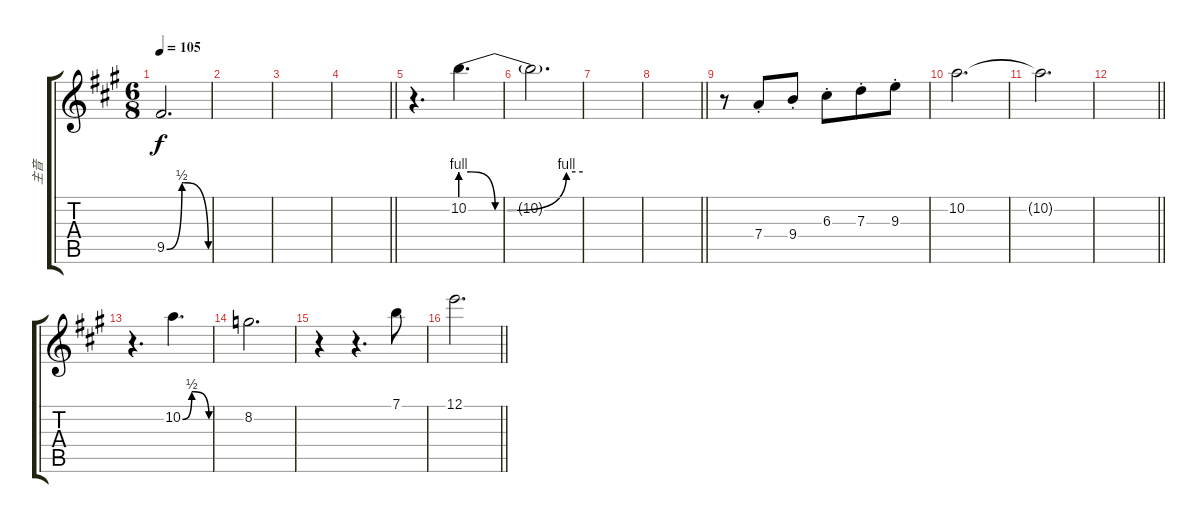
\track ("主音" "主音") {instrument distortionguitar}
\staff {score tabs}
\tuning (E4 B3 G3 D3 A2 E2) {hide}
\ts (6 8)
\tempo 105
\clef g2
\ks a
9.5{be (custom 0 0 22 2 24 2 26 2 60 0)}.2{d dy f} |
|
|
\barLineRight lightlight
|
r.4{d} 10.2{be (custom 0 4 5 4 17 0 19 0 21 0 23 0 52 4 60 4)}.4{d} |
10.2{t}.2{d} |
|
\barLineRight lightlight
|
r.8 7.4{st}.8 9.4{st}.8 6.3{st}.8 7.3{st}.8 9.3{st}.8 |
10.2.2{d} |
10.2{t}.2{d} |
\barLineRight lightlight
|
r.4{d} 10.2{be (custom 0 0 21 2 24 2 26 2 60 0)}.4{d} |
8.2.2{d} |
r.4 r.4{d} 7.1.8 |
\barLineRight lightlight
12.1.2{d}
